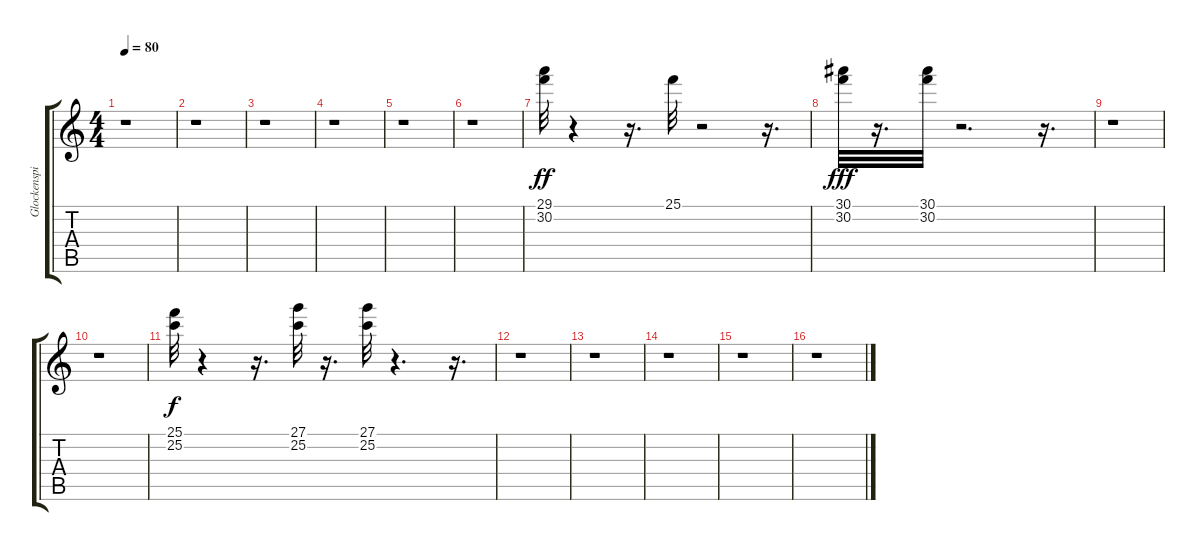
\track ("Glockenspiel" "Glockenspi") {instrument glockenspiel}
\staff {score tabs}
\tuning (E4 B3 G3 D3 A2 E2) {hide}
\ts (4 4)
\tempo 80
\clef g2
\ks c
r.1{dy f} |
r.1 |
r.1 |
r.1 |
r.1 |
r.1 |
(29.1 30.2).32{dy ff} r.4 r.16{d} 25.1.32 r.2 r.16{d} |
(30.1 30.2).32{dy fff} r.16{d} (30.1 30.2).32 r.2{d} r.16{d} |
r.1 |
r.1 |
(25.1 25.2).32{dy f} r.4 r.16{d} (27.1 25.2).32 r.16{d} (27.1 25.2).32 r.4{d} r.16{d} |
r.1 |
r.1 |
r.1 |
r.1 |
r.1
